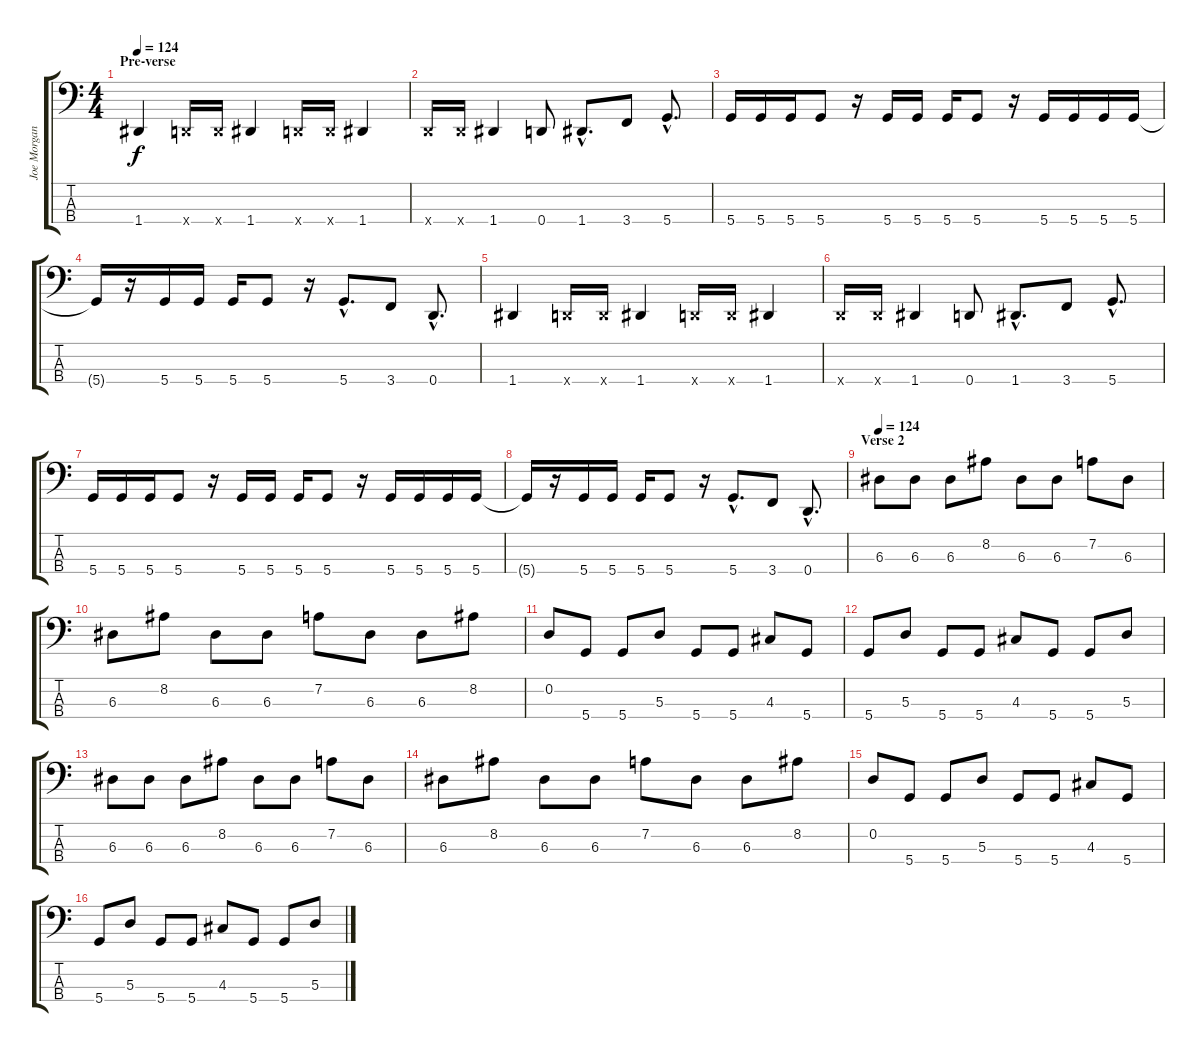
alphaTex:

\track ("Joe Morgan - Bass" "Joe Morgan") {instrument electricbassfinger}
\staff {score tabs}
\tuning (G2 D2 A1 D1) {hide}
\ts (4 4)
\section ("" "Pre-verse")
\tempo 124
\clef f4
\ks c
1.4.4{dy f} 0.4{x}.16 0.4{x}.16 1.4.4 0.4{x}.16 0.4{x}.16 1.4.4 |
0.4{x}.16 0.4{x}.16 1.4.4 0.4.8 1.4{hac}.8{d} 3.4.8 5.4{hac}.8{d} |
5.4.16 5.4.16 5.4.16 5.4.8 r.16 5.4.16 5.4.16 5.4.16 5.4.8 r.16 5.4.16 5.4.16 5.4.16 5.4.16 |
5.4{t}.16 r.16 5.4.16 5.4.16 5.4.16 5.4.8 r.16 5.4{hac}.8{d} 3.4.8 0.4{hac}.8{d} |
1.4.4 0.4{x}.16 0.4{x}.16 1.4.4 0.4{x}.16 0.4{x}.16 1.4.4 |
0.4{x}.16 0.4{x}.16 1.4.4 0.4.8 1.4{hac}.8{d} 3.4.8 5.4{hac}.8{d} |
5.4.16 5.4.16 5.4.16 5.4.8 r.16 5.4.16 5.4.16 5.4.16 5.4.8 r.16 5.4.16 5.4.16 5.4.16 5.4.16 |
5.4{t}.16 r.16 5.4.16 5.4.16 5.4.16 5.4.8 r.16 5.4{hac}.8{d} 3.4.8 0.4{hac}.8{d} |
\section ("" "Verse 2")
\tempo 124
6.3.8 6.3.8 6.3.8 8.2.8 6.3.8 6.3.8 7.2.8 6.3.8 |
6.3.8 8.2.8 6.3.8 6.3.8 7.2.8 6.3.8 6.3.8 8.2.8 |
0.2.8 5.4.8 5.4.8 5.3.8 5.4.8 5.4.8 4.3.8 5.4.8 |
5.4.8 5.3.8 5.4.8 5.4.8 4.3.8 5.4.8 5.4.8 5.3.8 |
6.3.8 6.3.8 6.3.8 8.2.8 6.3.8 6.3.8 7.2.8 6.3.8 |
6.3.8 8.2.8 6.3.8 6.3.8 7.2.8 6.3.8 6.3.8 8.2.8 |
0.2.8 5.4.8 5.4.8 5.3.8 5.4.8 5.4.8 4.3.8 5.4.8 |
5.4.8 5.3.8 5.4.8 5.4.8 4.3.8 5.4.8 5.4.8 5.3.8
